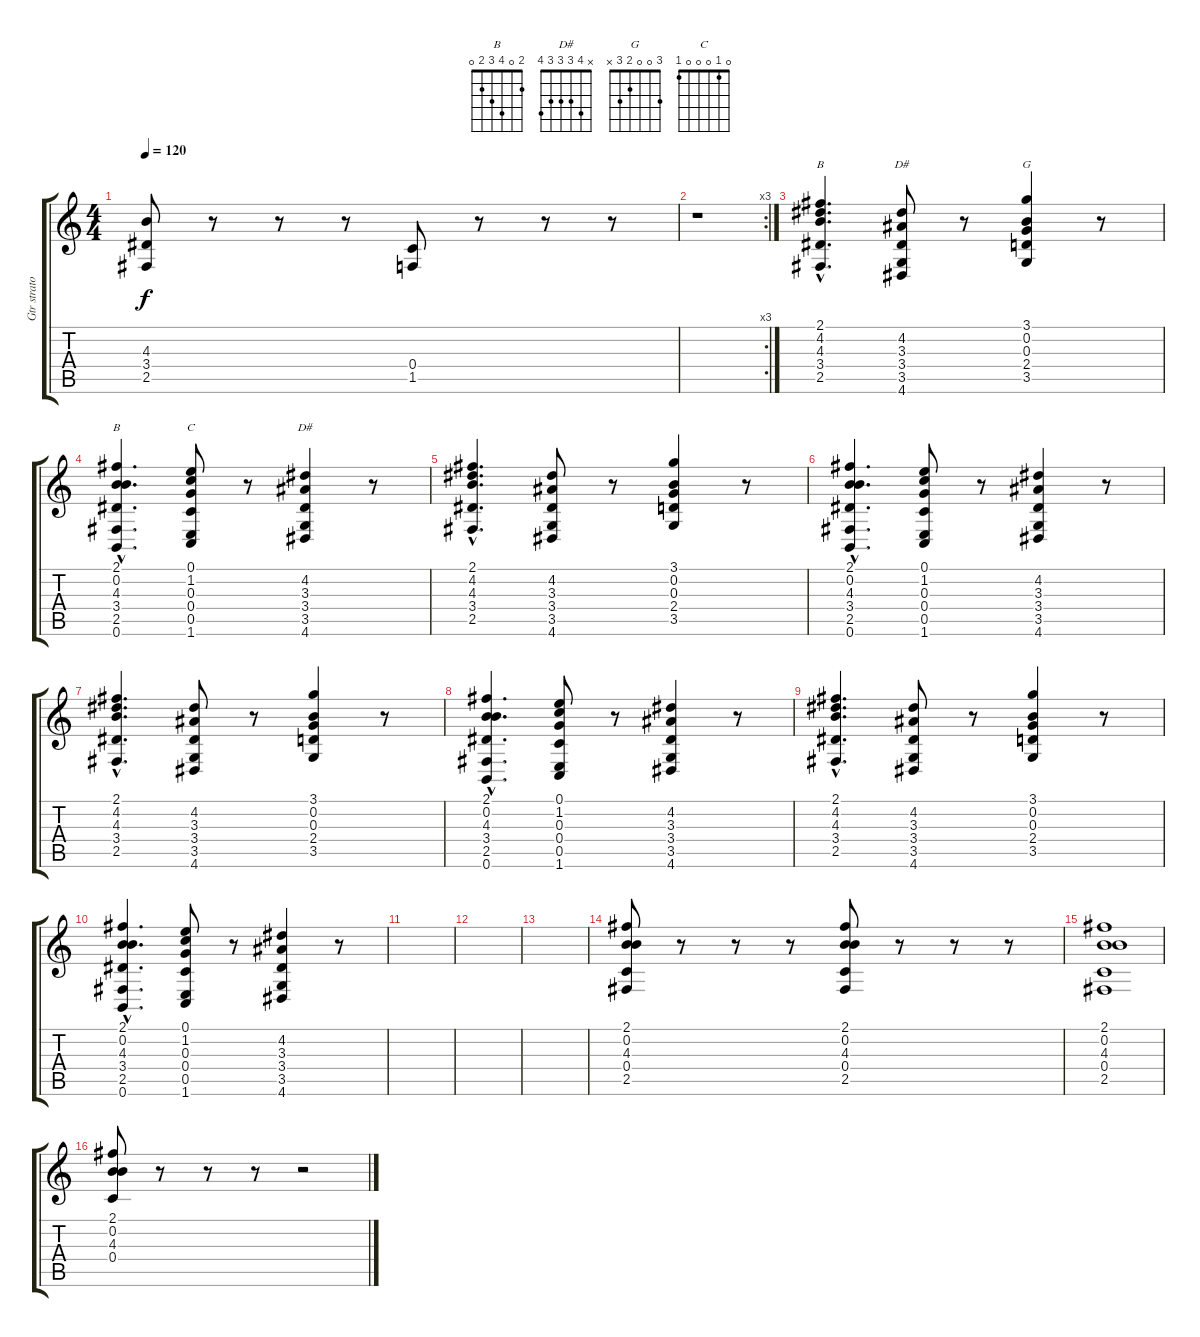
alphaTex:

\track ("Gtr strato disto " "Gtr strato") {instrument distortionguitar}
\staff {score tabs}
\tuning (E4 B3 G3 C3 E2 B1) {hide}
\chord ("B" 2 4 4 3 2 x)
\chord ("D#" 3 4 3 3 3 4)
\chord ("G" 3 0 0 2 3 x)
\chord ("B" 2 0 4 3 2 0)
\chord ("C" 0 1 0 0 0 1)
\chord ("D#" x 4 3 3 3 4)
\ts (4 4)
\tempo 120
\clef g2
\ks c
(4.3 3.4 2.5).8{dy f} r.8 r.8 r.8 (0.4 1.5).8 r.8 r.8 r.8 |
\rc 3
r.1 |
(2.1{hac} 4.2{hac} 4.3{hac} 3.4{hac} 2.5{hac}).4{d ch "B"} (4.2 3.3 3.4 3.5 4.6).8{ch "D#"} r.8 (3.1 0.2 0.3 2.4 3.5).4{ch "G"} r.8 |
(2.1{hac} 0.2{hac} 4.3{hac} 3.4{hac} 2.5{hac} 0.6{hac}).4{d ch "B"} (0.1 1.2 0.3 0.4 0.5 1.6).8{ch "C"} r.8 (4.2 3.3 3.4 3.5 4.6).4{ch "D#"} r.8 |
(2.1{hac} 4.2{hac} 4.3{hac} 3.4{hac} 2.5{hac}).4{d} (4.2 3.3 3.4 3.5 4.6).8 r.8 (3.1 0.2 0.3 2.4 3.5).4 r.8 |
(2.1{hac} 0.2{hac} 4.3{hac} 3.4{hac} 2.5{hac} 0.6{hac}).4{d} (0.1 1.2 0.3 0.4 0.5 1.6).8 r.8 (4.2 3.3 3.4 3.5 4.6).4 r.8 |
(2.1{hac} 4.2{hac} 4.3{hac} 3.4{hac} 2.5{hac}).4{d} (4.2 3.3 3.4 3.5 4.6).8 r.8 (3.1 0.2 0.3 2.4 3.5).4 r.8 |
(2.1{hac} 0.2{hac} 4.3{hac} 3.4{hac} 2.5{hac} 0.6{hac}).4{d} (0.1 1.2 0.3 0.4 0.5 1.6).8 r.8 (4.2 3.3 3.4 3.5 4.6).4 r.8 |
(2.1{hac} 4.2{hac} 4.3{hac} 3.4{hac} 2.5{hac}).4{d} (4.2 3.3 3.4 3.5 4.6).8 r.8 (3.1 0.2 0.3 2.4 3.5).4 r.8 |
(2.1{hac} 0.2{hac} 4.3{hac} 3.4{hac} 2.5{hac} 0.6{hac}).4{d} (0.1 1.2 0.3 0.4 0.5 1.6).8 r.8 (4.2 3.3 3.4 3.5 4.6).4 r.8 |
|
|
|
(2.1 0.2 4.3 0.4 2.5).8 r.8 r.8 r.8 (2.1 0.2 4.3 0.4 2.5).8 r.8 r.8 r.8 |
(2.1 0.2 4.3 0.4 2.5).1 |
(2.1 0.2 4.3 0.4).8 r.8 r.8 r.8 r.2
